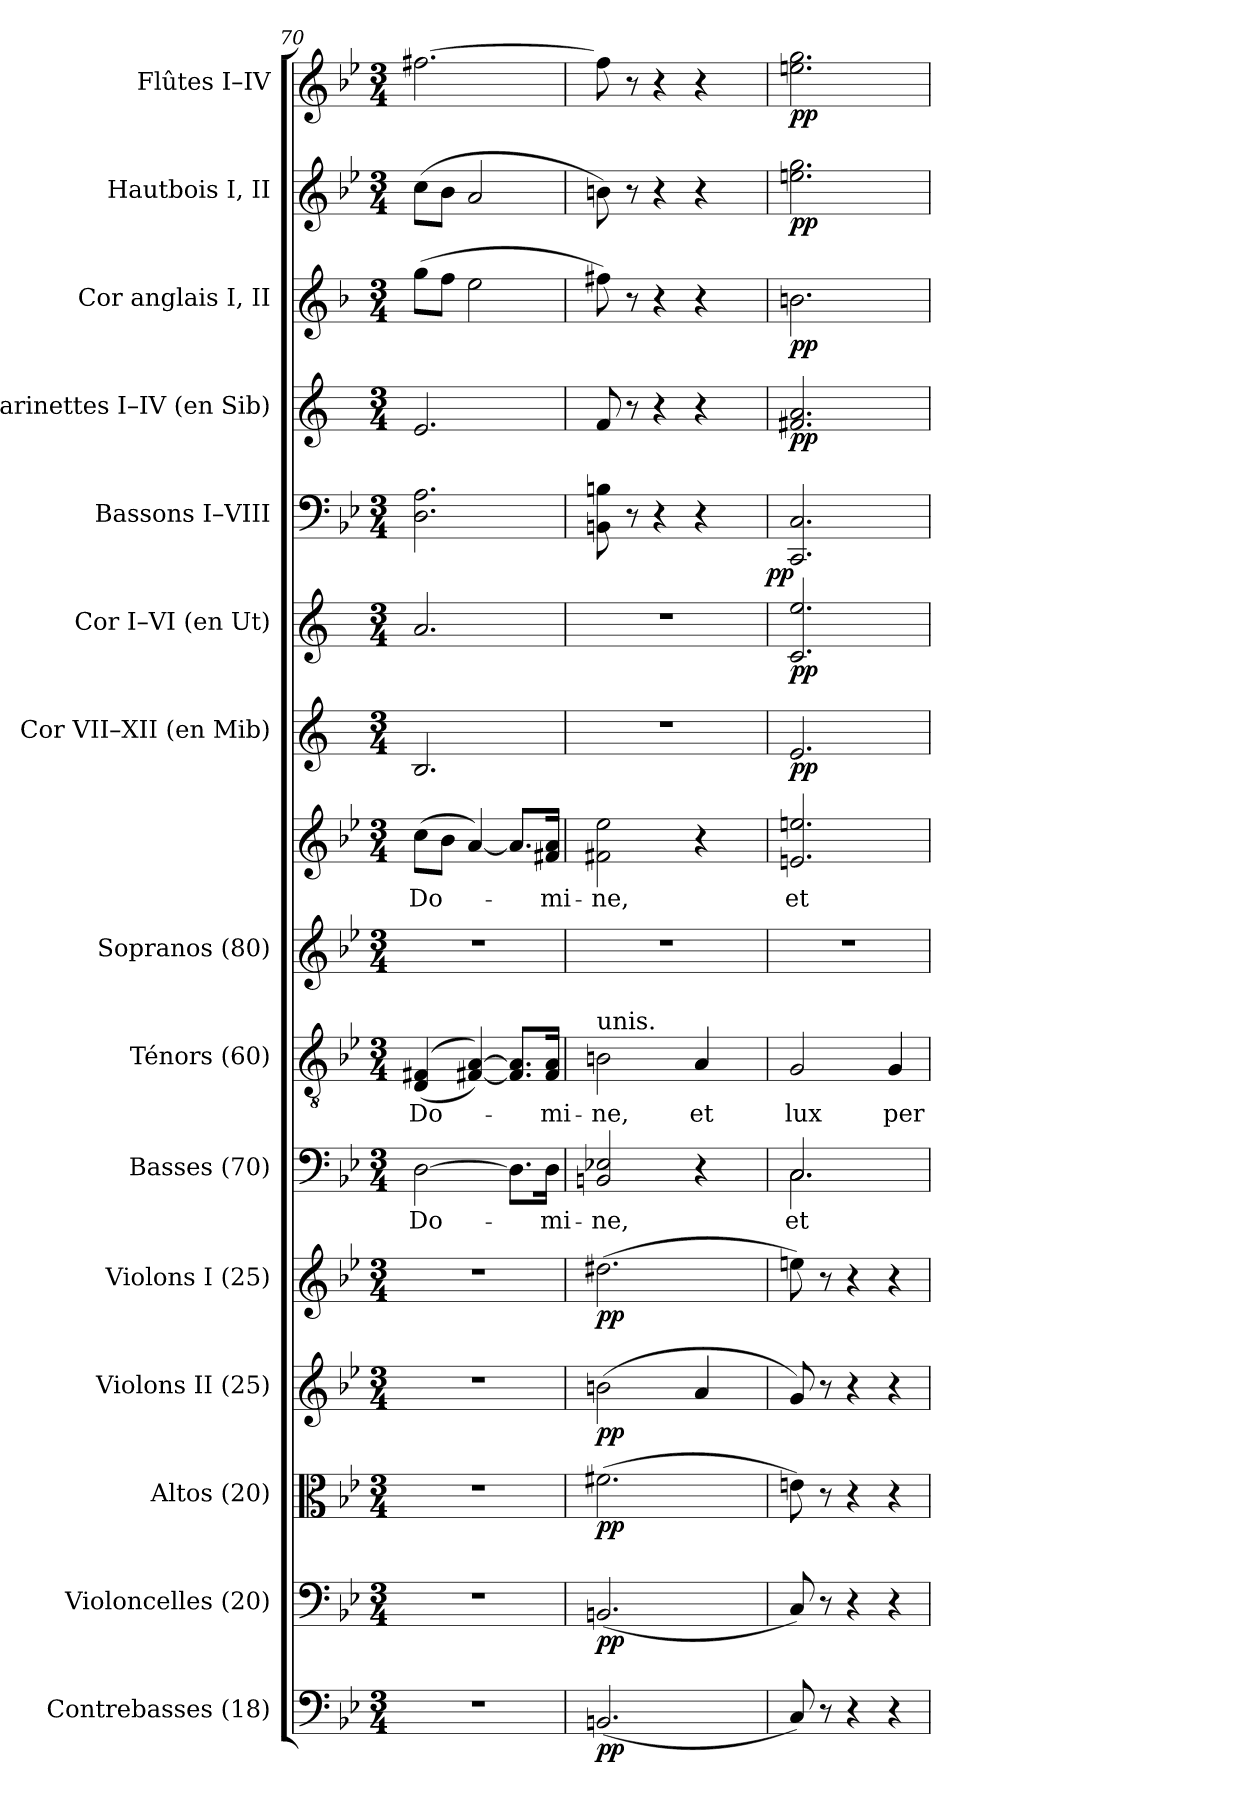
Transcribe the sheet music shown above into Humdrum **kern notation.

**kern	**dynam	**kern	**dynam	**kern	**dynam	**kern	**dynam	**kern	**dynam	**kern	**text	**kern	**text	**kern	**kern	**text	**kern	**dynam	**kern	**dynam	**kern	**dynam	**kern	**dynam	**kern	**dynam	**kern	**dynam	**kern	**dynam
*part15	*part15	*part14	*part14	*part13	*part13	*part12	*part12	*part11	*part11	*part10	*part10	*part9	*part9	*part8	*part8	*part8	*part7	*part7	*part6	*part6	*part5	*part5	*part4	*part4	*part3	*part3	*part2	*part2	*part1	*part1
*staff16	*staff16	*staff15	*staff15	*staff14	*staff14	*staff13	*staff13	*staff12	*staff12	*staff11	*staff11	*staff10	*staff10	*staff9	*staff8	*staff8	*staff7	*staff7	*staff6	*staff6	*staff5	*staff5	*staff4	*staff4	*staff3	*staff3	*staff2	*staff2	*staff1	*staff1
*I"Contrebasses (18)	*	*I"Violoncelles (20)	*	*I"Altos (20)	*	*I"Violons II (25)	*	*I"Violons I (25)	*	*I"Basses (70)	*	*I"Ténors (60)	*	*I"Sopranos (80)	*	*	*I"Cor VII–XII (en Mib)	*	*I"Cor I–VI (en Ut)	*	*I"Bassons I–VIII	*	*I"Clarinettes I–IV (en Sib)	*	*I"Cor anglais I, II	*	*I"Hautbois I, II	*	*I"Flûtes I–IV	*
*I'Cb.	*	*I'Vlles	*	*I'Altos	*	*I'Vns II	*	*I'Vns I	*	*I'Basses	*	*I'Tén.	*	*I'Sopr.	*	*	*I'Cor (Mib)	*	*I'Cor (Ut)	*	*I'Bns	*	*I'Cl. (Sib)	*	*I'C. a.	*	*I'Hb.	*	*I'Fl.	*
!!LO:PB:g=z
*clefF4	*	*clefF4	*	*clefC3	*	*clefG2	*	*clefG2	*	*clefF4	*	*clefGv2	*	*clefG2	*clefG2	*	*clefG2	*	*clefG2	*	*clefF4	*	*clefG2	*	*clefG2	*	*clefG2	*	*clefG2	*
*ITrd7c12	*	*	*	*	*	*	*	*	*	*	*	*ITrd7c12	*	*	*	*	*ITrd5c9	*	*ITrd7c12	*	*	*	*ITrd1c2	*	*ITrd4c7	*	*	*	*	*
*k[b-e-]	*	*k[b-e-]	*	*k[b-e-]	*	*k[b-e-]	*	*k[b-e-]	*	*k[b-e-]	*	*k[b-e-]	*	*k[b-e-]	*k[b-e-]	*	*k[b-e-a-]	*	*k[]	*	*k[b-e-]	*	*k[b-e-]	*	*k[b-e-]	*	*k[b-e-]	*	*k[b-e-]	*
*B-:	*	*B-:	*	*B-:	*	*B-:	*	*B-:	*	*B-:	*	*B-:	*	*B-:	*B-:	*	*E-:	*	*C:	*	*B-:	*	*B-:	*	*B-:	*	*B-:	*	*B-:	*
*M3/4	*	*M3/4	*	*M3/4	*	*M3/4	*	*M3/4	*	*M3/4	*	*M3/4	*	*M3/4	*M3/4	*	*M3/4	*	*M3/4	*	*M3/4	*	*M3/4	*	*M3/4	*	*M3/4	*	*M3/4	*
=70	=70	=70	=70	=70	=70	=70	=70	=70	=70	=70	=70	=70	=70	=70	=70	=70	=70	=70	=70	=70	=70	=70	=70	=70	=70	=70	=70	=70	=70	=70
!LO:N:vis=1	!	!LO:N:vis=1	!	!LO:N:vis=1	!	!LO:N:vis=1	!	!LO:N:vis=1	!	!	!	!	!	!	!	!	!	!	!	!	!	!	!	!	!	!	!	!	!	!
!	!	!	!	!	!	!	!	!	!	!	!LO:LY:b:color=#000000	!	!	!	!	!	!	!	!	!	!	!	!	!	!	!	!	!	!	!
!	!	!	!	!	!	!	!	!	!	!	!	!	!LO:LY:b:color=#000000	!LO:N:vis=1	!	!	!	!	!	!	!	!	!	!	!	!	!	!	!	!
!	!	!	!	!	!	!	!	!	!	!	!	!	!	!	!	!LO:LY:b:color=#000000	!	!	!	!	!	!	!	!	!	!	!	!	!	!
2.r	.	2.r	.	2.r	.	2.r	.	2.r	.	[>2Di\	Do-	((4DDi/ 4FF#Xi	Do-	2.r	(8cci\L	Do-	2.Di/	.	2.Ai/	.	2.Di\ 2.Ai	.	2.di/	.	(8cci\L	.	(8cci\L	.	[>2.ff#Xi\	.
.	.	.	.	.	.	.	.	.	.	.	.	.	.	.	8b-i\J	.	.	.	.	.	.	.	.	.	8b-i\J	.	8b-i\J	.	.	.
.	.	.	.	.	.	.	.	.	.	.	.	[<4FF#Xi/ [>4AAi))	.	.	[<4ai/)	.	.	.	.	.	.	.	.	.	2ai\	.	2ai/	.	.	.
.	.	.	.	.	.	.	.	.	.	8.Di\L]	.	8.FF#i]/ 8.AAi]/L	.	.	8.ai/L]	.	.	.	.	.	.	.	.	.	.	.	.	.	.	.
!	!	!	!	!	!	!	!	!	!	!	!LO:LY:b:color=#000000	!	!	!	!	!	!	!	!	!	!	!	!	!	!	!	!	!	!	!
!	!	!	!	!	!	!	!	!	!	!	!	!	!LO:LY:b:color=#000000	!	!	!	!	!	!	!	!	!	!	!	!	!	!	!	!	!
!	!	!	!	!	!	!	!	!	!	!	!	!	!	!	!	!LO:LY:b:color=#000000	!	!	!	!	!	!	!	!	!	!	!	!	!	!
.	.	.	.	.	.	.	.	.	.	16Di\Jk	-mi-	16FF#i/ 16AAi/Jk	-mi-	.	16f#Xi/ 16ai/Jk	-mi-	.	.	.	.	.	.	.	.	.	.	.	.	.	.
=71	=71	=71	=71	=71	=71	=71	=71	=71	=71	=71	=71	=71	=71	=71	=71	=71	=71	=71	=71	=71	=71	=71	=71	=71	=71	=71	=71	=71	=71	=71
!	!	!	!	!	!	!	!	!	!	!	!LO:LY:b:color=#000000	!	!	!	!	!	!	!	!	!	!	!	!	!	!	!	!	!	!	!
!	!	!	!	!	!	!	!	!	!	!	!	!	!LO:LY:b:color=#000000	!LO:N:vis=1	!	!	!	!	!	!	!	!	!	!	!	!	!	!	!	!
!	!	!	!	!	!	!	!	!	!	!	!	!LO:TX:a:t=unis.	!	!	!	!	!	!	!	!	!	!	!	!	!	!	!	!	!	!
!	!	!	!	!	!	!	!	!	!	!	!	!	!	!	!	!LO:LY:b:color=#000000	!LO:N:vis=1	!	!LO:N:vis=1	!	!	!	!	!	!	!	!	!	!	!
*	*	*	*	*	*	*	*	*	*	*	*	*	*	*	*	*	*	*	*	*	*^	*	*	*	*	*	*	*	*	*
(2.BBBni/	pp	(2.BBni/	pp	(2.f#Xi\	pp	(2bni\	pp	(2.dd#Xi\	pp	2BBni/ 2E-Xi	-ne,	2BBni\	-ne,	2.r	2f#Xi\ 2ee-i	-ne,	2.r	.	2.r	.	8BBni\ 8Bni	2ryy	.	8e-i/	.	8bni\)	.	8bni\)	.	8ff#i\]	.
.	.	.	.	.	.	.	.	.	.	.	.	.	.	.	.	.	.	.	.	.	8r	.	.	8r	.	8r	.	8r	.	8r	.
.	.	.	.	.	.	.	.	.	.	.	.	.	.	.	.	.	.	.	.	.	4r	.	.	4r	.	4r	.	4r	.	4r	.
!	!	!	!	!	!	!	!	!	!	!	!	!	!LO:LY:b:color=#000000	!	!	!	!	!	!	!	!	!	!	!	!	!	!	!	!	!	!
.	.	.	.	.	.	4ai/	.	.	.	4r	.	4AAi/	et	.	4r	.	.	.	.	.	4r	8ryy	.	4r	.	4r	.	4r	.	4r	.
.	.	.	.	.	.	.	.	.	.	.	.	.	.	.	.	.	.	.	.	.	.	16ryy	.	.	.	.	.	.	.	.	.
.	.	.	.	.	.	.	.	.	.	.	.	.	.	.	.	.	.	.	.	.	.	32ryy	.	.	.	.	.	.	.	.	.
.	.	.	.	.	.	.	.	.	.	.	.	.	.	.	.	.	.	.	.	.	.	64ryy	.	.	.	.	.	.	.	.	.
.	.	.	.	.	.	.	.	.	.	.	.	.	.	.	.	.	.	.	.	.	.	128...ryy	.	.	.	.	.	.	.	.	.
.	.	.	.	.	.	.	.	.	.	.	.	.	.	.	.	.	.	.	.	.	.	1024ryy	pp	.	.	.	.	.	.	.	.
*	*	*	*	*	*	*	*	*	*	*	*	*	*	*	*	*	*	*	*	*	*v	*v	*	*	*	*	*	*	*	*	*
=72	=72	=72	=72	=72	=72	=72	=72	=72	=72	=72	=72	=72	=72	=72	=72	=72	=72	=72	=72	=72	=72	=72	=72	=72	=72	=72	=72	=72	=72	=72
*	*	*	*	*	*	*	*	*	*	*	*	*	*	*	*	*	*	*	*	*	*^	*	*	*	*	*	*	*	*	*
!	!	!	!	!	!	!	!	!	!	!	!LO:LY:b:color=#000000	!	!	!	!	!	!	!	!	!	!	!	!	!	!	!	!	!	!	!	!
*	*	*	*	*	*	*	*	*	*	*^	*	*	*	*	*	*	*	*	*	*	*v	*v	*	*	*	*	*	*	*	*	*
*	*	*	*	*	*	*	*	*	*	*	*	*	*	*	*	*	*	*	*	*	*	*^	*	*	*	*	*	*	*	*	*
!	!	!	!	!	!	!	!	!	!	!	!	!	!	!LO:LY:b:color=#000000	!LO:N:vis=1	!	!	!	!	!	!	!	!	!	!	!	!	!	!	!	!	!
*	*	*	*	*	*	*	*	*	*	*	*	*	*	*	*	*	*	*	*	*	*	*v	*v	*	*	*	*	*	*	*	*	*
*	*	*	*	*	*	*	*	*	*	*	*	*	*	*	*	*	*	*	*	*	*	*^	*	*	*	*	*	*	*	*	*
!	!	!	!	!	!	!	!	!	!	!	!	!	!	!	!	!	!LO:LY:b:color=#000000	!	!	!	!	!	!	!	!	!	!	!	!	!	!	!
*	*	*	*	*	*	*	*	*	*	*	*	*	*	*	*	*	*	*	*	*	*	*v	*v	*	*	*	*	*	*	*	*	*
8CCi/)	.	8Ci/)	.	8eni\)	.	8gi/)	.	8eeni\)	.	2.Ci/	2.Ci\	et	2GGi/	lux	2.r	2.eni/ 2.eeni	et	2.Gi/	pp	2.Ci/ 2.ei	pp	2.CCi/ 2.Ci	.	2.eni/ 2.gi	pp	2.eni\	pp	2.eeni\ 2.ggi	pp	2.eeni\ 2.ggi	pp
8r	.	8r	.	8r	.	8r	.	8r	.	.	.	.	.	.	.	.	.	.	.	.	.	.	.	.	.	.	.	.	.	.	.
4r	.	4r	.	4r	.	4r	.	4r	.	.	.	.	.	.	.	.	.	.	.	.	.	.	.	.	.	.	.	.	.	.	.
!	!	!	!	!	!	!	!	!	!	!	!	!	!	!LO:LY:b:color=#000000	!	!	!	!	!	!	!	!	!	!	!	!	!	!	!	!	!
4r	.	4r	.	4r	.	4r	.	4r	.	.	.	.	4GGi/	per-	.	.	.	.	.	.	.	.	.	.	.	.	.	.	.	.	.
*	*	*	*	*	*	*	*	*	*	*v	*v	*	*	*	*	*	*	*	*	*	*	*	*	*	*	*	*	*	*	*	*
=	=	=	=	=	=	=	=	=	=	=	=	=	=	=	=	=	=	=	=	=	=	=	=	=	=	=	=	=	=	=
*-	*-	*-	*-	*-	*-	*-	*-	*-	*-	*-	*-	*-	*-	*-	*-	*-	*-	*-	*-	*-	*-	*-	*-	*-	*-	*-	*-	*-	*-	*-
